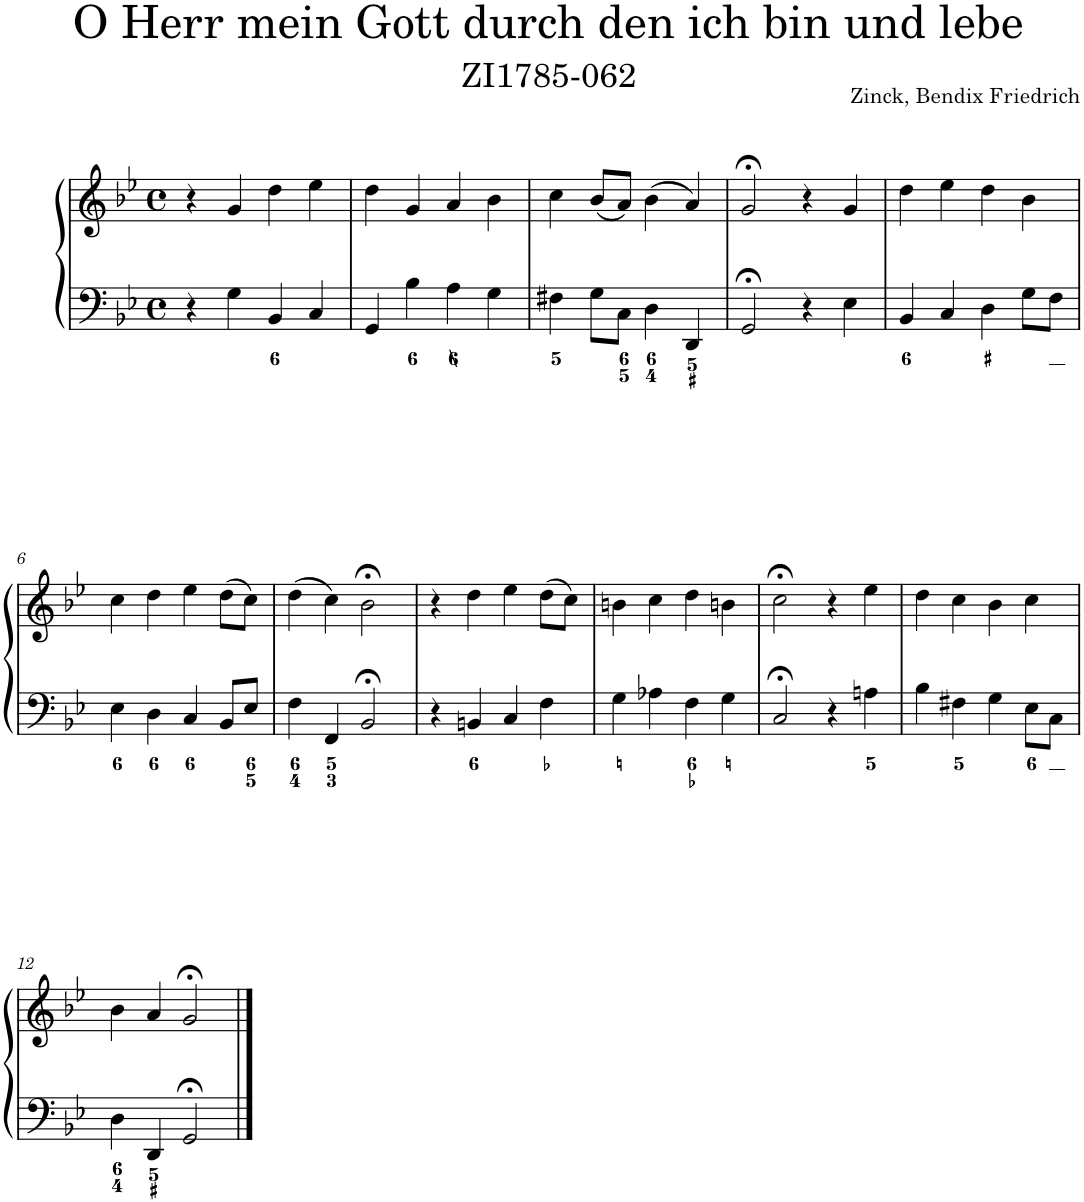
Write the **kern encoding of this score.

**kern	**kern
*part1	*part1
*staff2	*staff1
*I"Piano	*
*I'Pno.	*
*clefF4	*clefG2
*k[b-e-]	*k[b-e-]
*M4/4	*M4/4
*met(c)	*met(c)
=1	=1
4r	4r
4G\	4g/
4BB-/	4dd\
4C/	4ee-\
=2	=2
4GG/	4dd\
4B-\	4g/
4A\	4a/
4G\	4b-\
=3	=3
4F#X\	4cc\
8G\L	(8b-/L
8C\J	8a/J)
4D\	(4b-\
4DD/	4a/)
=4	=4
2GG;</	2g;</
4r	4r
4E-\	4g/
=5	=5
4BB-/	4dd\
4C/	4ee-\
4D\	4dd\
8G\L	4b-\
8F\J	.
!!LO:LB:g=z
=6	=6
4E-\	4cc\
4D\	4dd\
4C/	4ee-\
8BB-/L	(8dd\L
8E-/J	8cc\J)
=7	=7
4F\	(4dd\
4FF/	4cc\)
2BB-;</	2b-;<\
=8	=8
4r	4r
4BBn/	4dd\
4C/	4ee-\
4F\	(8dd\L
.	8cc\J)
=9	=9
4G\	4bn\
4A-X\	4cc\
4F\	4dd\
4G\	4bn\
=10	=10
2C;</	2cc;<\
4r	4r
4An\	4ee-\
=11	=11
4B-\	4dd\
4F#X\	4cc\
4G\	4b-\
8E-\L	4cc\
8C\J	.
!!LO:LB:g=z
=12	=12
4D\	4b-\
4DD/	4a/
2GG;</	2g;</
==	==
*-	*-
